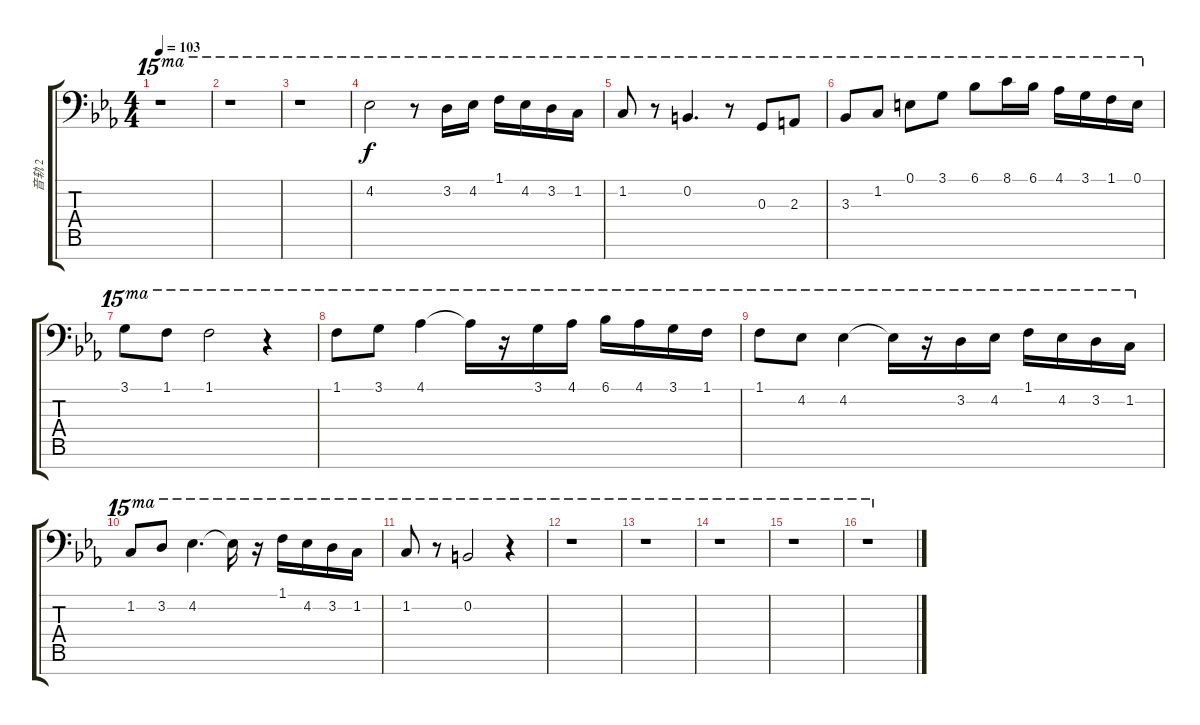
\track ("音轨 2" "音轨 2") {instrument acousticgrandpiano}
\staff {score tabs}
\tuning (E5 B4 G4 D4 A3 E3 C0) {hide}
\ts (4 4)
\tempo 103
\clef f4
\ks eb
r.1{ot 15ma dy f} |
r.1{ot 15ma} |
r.1{ot 15ma} |
4.2.2{ot 15ma} r.8{ot 15ma} 3.2.16{ot 15ma} 4.2.16{ot 15ma} 1.1.16{ot 15ma} 4.2.16{ot 15ma} 3.2.16{ot 15ma} 1.2.16{ot 15ma} |
1.2.8{ot 15ma} r.8{ot 15ma} 0.2.4{d ot 15ma} r.8{ot 15ma} 0.3.8{ot 15ma} 2.3.8{ot 15ma} |
3.3.8{ot 15ma} 1.2.8{ot 15ma} 0.1.8{ot 15ma} 3.1.8{ot 15ma} 6.1.8{ot 15ma} 8.1.16{ot 15ma} 6.1.16{ot 15ma} 4.1.16{ot 15ma} 3.1.16{ot 15ma} 1.1.16{ot 15ma} 0.1.16{ot 15ma} |
3.1.8{ot 15ma} 1.1.8{ot 15ma} 1.1.2{ot 15ma} r.4{ot 15ma} |
1.1.8{ot 15ma} 3.1.8{ot 15ma} 4.1.4{ot 15ma} 4.1{t}.16{ot 15ma} r.16{ot 15ma} 3.1.16{ot 15ma} 4.1.16{ot 15ma} 6.1.16{ot 15ma} 4.1.16{ot 15ma} 3.1.16{ot 15ma} 1.1.16{ot 15ma} |
1.1.8{ot 15ma} 4.2.8{ot 15ma} 4.2.4{ot 15ma} 4.2{t}.16{ot 15ma} r.16{ot 15ma} 3.2.16{ot 15ma} 4.2.16{ot 15ma} 1.1.16{ot 15ma} 4.2.16{ot 15ma} 3.2.16{ot 15ma} 1.2.16{ot 15ma} |
1.2.8{ot 15ma} 3.2.8{ot 15ma} 4.2.4{d ot 15ma} 4.2{t}.16{ot 15ma} r.16{ot 15ma} 1.1.16{ot 15ma} 4.2.16{ot 15ma} 3.2.16{ot 15ma} 1.2.16{ot 15ma} |
1.2.8{ot 15ma} r.8{ot 15ma} 0.2.2{ot 15ma} r.4{ot 15ma} |
r.1{ot 15ma} |
r.1{ot 15ma} |
r.1{ot 15ma} |
r.1{ot 15ma} |
r.1{ot 15ma}
